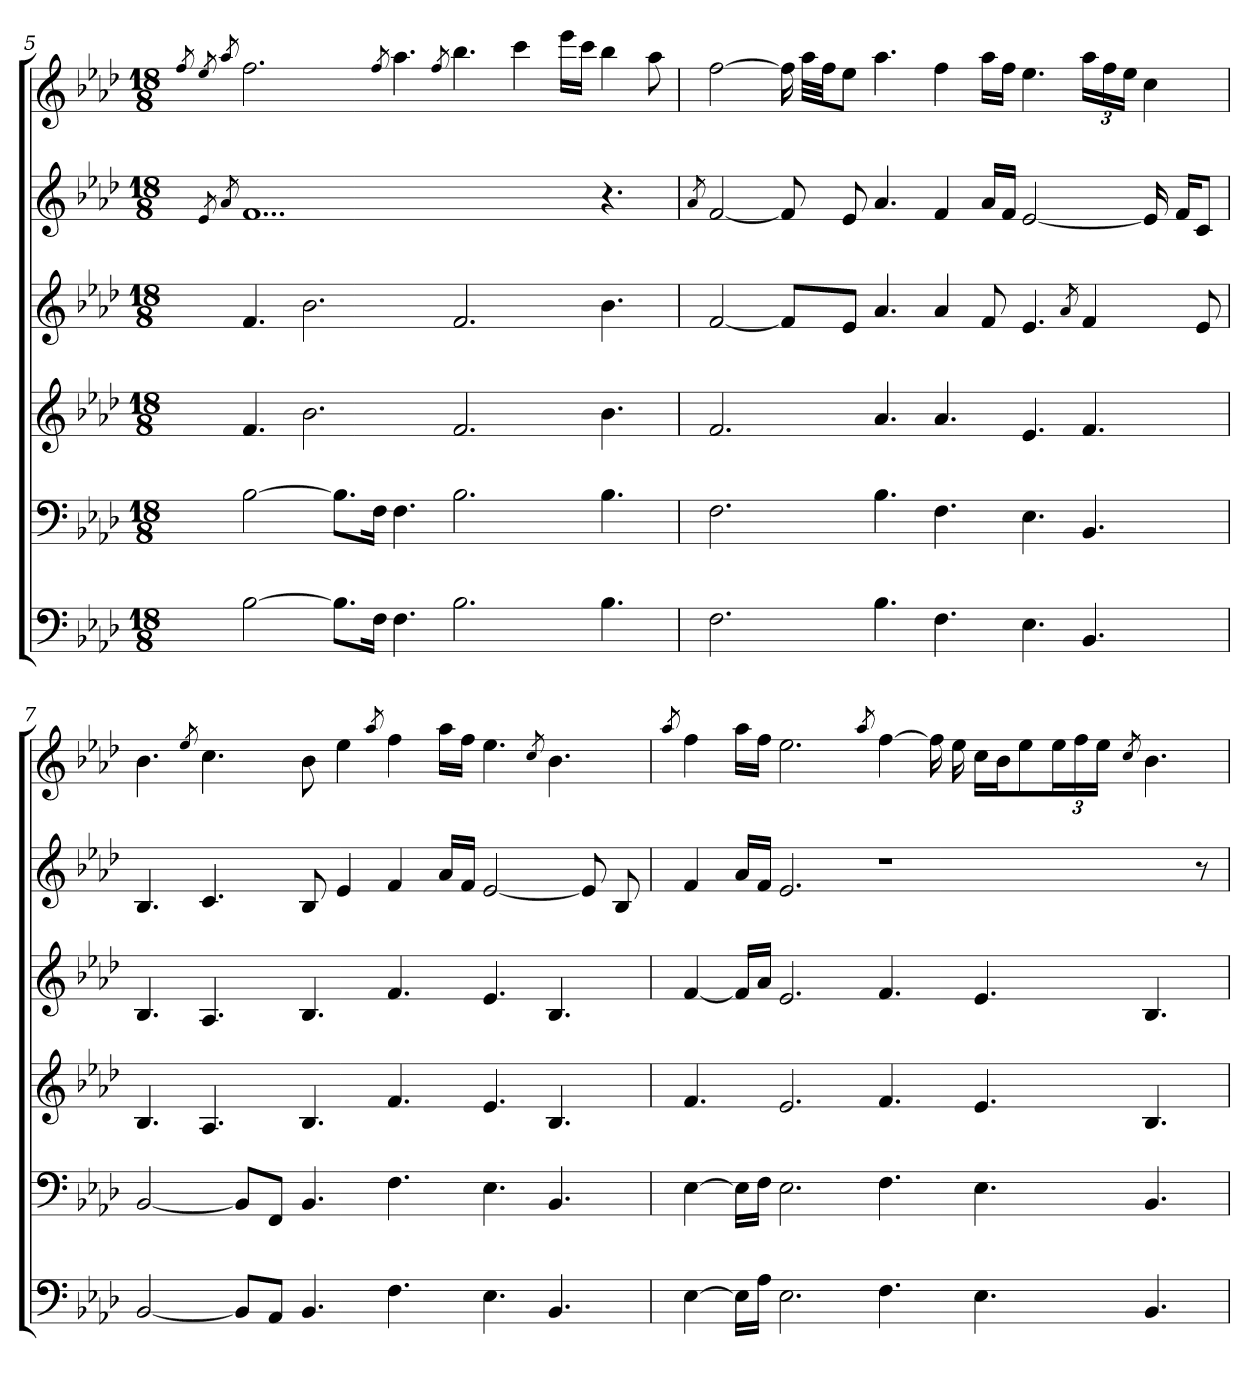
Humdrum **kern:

**kern	**kern	**kern	**kern	**kern	**kern
*part6	*part5	*part4	*part3	*part2	*part1
*staff6	*staff5	*staff4	*staff3	*staff2	*staff1
*clefF4	*clefF4	*clefG2	*clefG2	*clefG2	*clefG2
*k[b-e-a-d-]	*k[b-e-a-d-]	*k[b-e-a-d-]	*k[b-e-a-d-]	*k[b-e-a-d-]	*k[b-e-a-d-]
*M18/8	*M18/8	*M18/8	*M18/8	*M18/8	*M18/8
=5	=5	=5	=5	=5	=5
.	.	.	.	.	8qff
.	.	.	.	8qe-	8qee-
.	.	.	.	8qa-	8qaa-
[2B-	[2B-	4.f	4.f	1...f	2.ff
.	.	2.b-	2.b-	.	.
8.B-\L]	8.B-\L]	.	.	.	.
16F\Jk	16F\Jk	.	.	.	.
.	.	.	.	.	8qff
4.F	4.F	.	.	.	4.aa-
.	.	.	.	.	8qff
2.B-	2.B-	2.f	2.f	.	4.bb-
.	.	.	.	.	4ccc
.	.	.	.	.	16eee-\LL
.	.	.	.	.	16ccc\JJ
4.B-	4.B-	4.b-	4.b-	4.r	4bb-
.	.	.	.	.	8aa-
=6	=6	=6	=6	=6	=6
.	.	.	.	8qa-	.
2.F	2.F	2.f	[2f	[2f	[2ff
.	.	.	8f/L]	8f]	16ff]
.	.	.	.	.	32aa-\LLL
.	.	.	.	.	32ff\JJ
.	.	.	8e-/J	8e-	8ee-\J
4.B-	4.B-	4.a-	4.a-	4.a-	4.aa-
4.F	4.F	4.a-	4a-	4f	4ff
.	.	.	8f	16a-/LL	16aa-\LL
.	.	.	.	16f/JJ	16ff\JJ
4.E-	4.E-	4.e-	4.e-	[2e-	4.ee-
.	.	.	8qa-	.	.
4.BB-	4.BB-	4.f	4f	.	24aa-\LL
.	.	.	.	.	24ff\
.	.	.	.	.	24ee-\JJ
.	.	.	.	16e-]	4cc
.	.	.	.	16f/KL	.
.	.	.	8e-	8c/J	.
=7	=7	=7	=7	=7	=7
[2BB-	[2BB-	4.B-	4.B-	4.B-	4.b-
.	.	.	.	.	8qee-
.	.	4.A-	4.A-	4.c	4.cc
8BB-/L]	8BB-/L]	.	.	.	.
8AA-/J	8FF/J	.	.	.	.
4.BB-	4.BB-	4.B-	4.B-	8B-	8b-
.	.	.	.	4e-	4ee-
.	.	.	.	.	8qaa-
4.F	4.F	4.f	4.f	4f	4ff
.	.	.	.	16a-/LL	16aa-\LL
.	.	.	.	16f/JJ	16ff\JJ
4.E-	4.E-	4.e-	4.e-	[2e-	4.ee-
.	.	.	.	.	8qcc
4.BB-	4.BB-	4.B-	4.B-	.	4.b-
.	.	.	.	8e-]	.
.	.	.	.	8B-	.
=8	=8	=8	=8	=8	=8
.	.	.	.	.	8qaa-
[4E-	[4E-	4.f	[4f	4f	4ff
16E-\LL]	16E-\LL]	.	16f/LL]	16a-/LL	16aa-\LL
16A-\JJ	16F\JJ	.	16a-/JJ	16f/JJ	16ff\JJ
2.E-	2.E-	2.e-	2.e-	2.e-	2.ee-
.	.	.	.	.	8qaa-
4.F	4.F	4.f	4.f	1r	[4ff
.	.	.	.	.	16ff]
.	.	.	.	.	16ee-
4.E-	4.E-	4.e-	4.e-	.	16cc\LL
.	.	.	.	.	16b-\J
.	.	.	.	.	8ee-\
.	.	.	.	.	24ee-\L
.	.	.	.	.	24ff\
.	.	.	.	.	24ee-\JJ
.	.	.	.	.	8qcc
4.BB-	4.BB-	4.B-	4.B-	.	4.b-
.	.	.	.	8r	.
=	=	=	=	=	=
*-	*-	*-	*-	*-	*-
